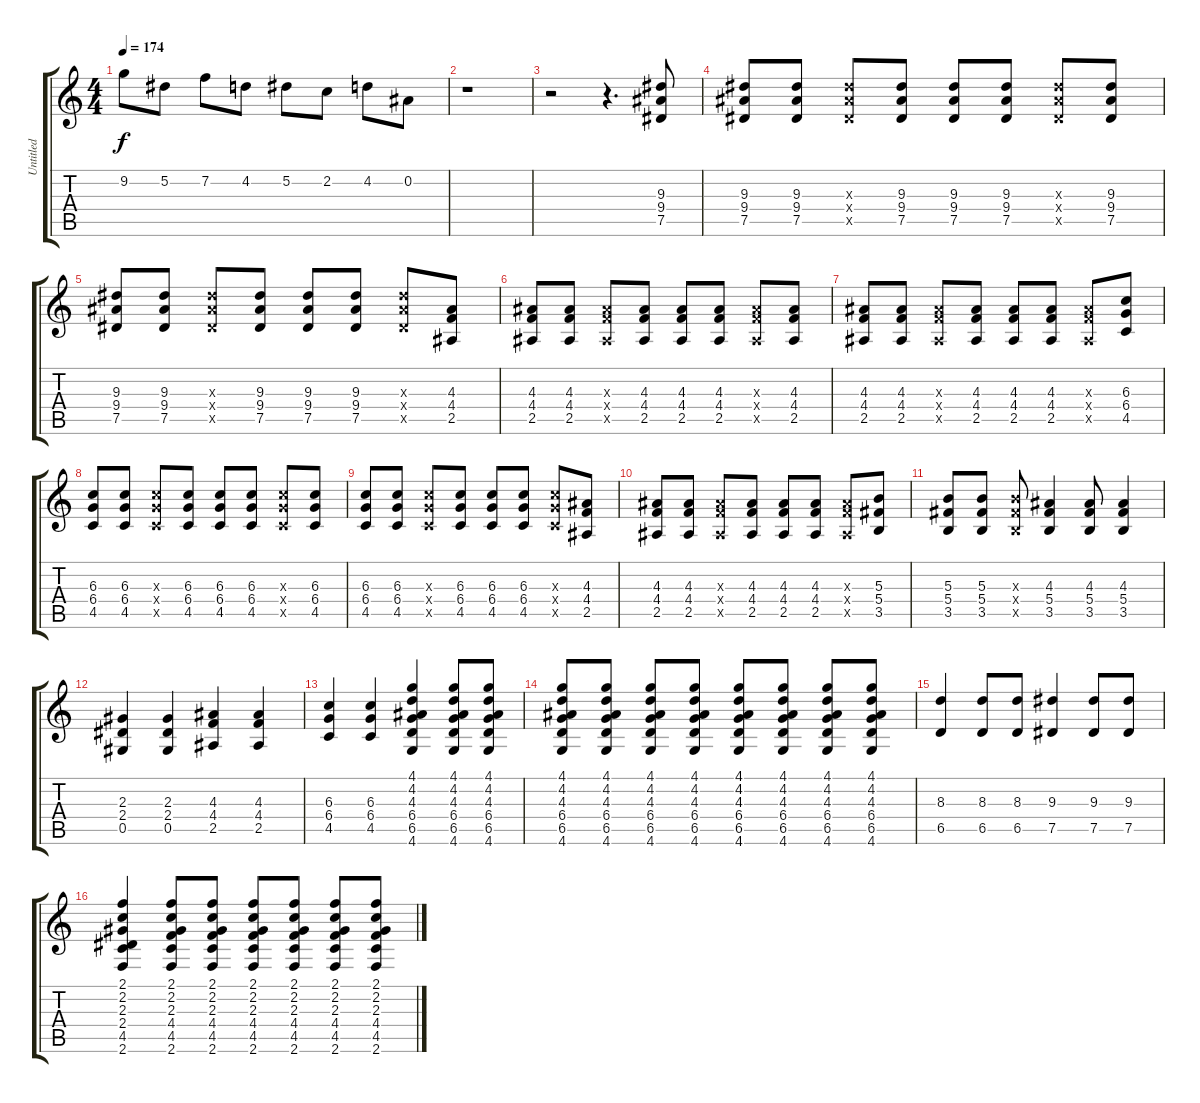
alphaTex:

\track ("Untitled" "Untitled") {instrument overdrivenguitar}
\staff {score tabs}
\tuning (Eb4 Bb3 Gb3 Db3 Ab2 Eb2) {hide}
\ts (4 4)
\tempo 174
\clef g2
\ks c
9.2.8{dy f} 5.2.8 7.2.8 4.2.8 5.2.8 2.2.8 4.2.8 0.2.8 |
r.1 |
r.2 r.4{d} (9.3 9.4 7.5).8 |
(9.3 9.4 7.5).8 (9.3 9.4 7.5).8 (9.3{x} 9.4{x} 7.5{x}).8 (9.3 9.4 7.5).8 (9.3 9.4 7.5).8 (9.3 9.4 7.5).8 (9.3{x} 9.4{x} 7.5{x}).8 (9.3 9.4 7.5).8 |
(9.3 9.4 7.5).8 (9.3 9.4 7.5).8 (9.3{x} 9.4{x} 7.5{x}).8 (9.3 9.4 7.5).8 (9.3 9.4 7.5).8 (9.3 9.4 7.5).8 (9.3{x} 9.4{x} 7.5{x}).8 (4.3 4.4 2.5).8 |
(4.3 4.4 2.5).8 (4.3 4.4 2.5).8 (4.3{x} 4.4{x} 2.5{x}).8 (4.3 4.4 2.5).8 (4.3 4.4 2.5).8 (4.3 4.4 2.5).8 (4.3{x} 4.4{x} 2.5{x}).8 (4.3 4.4 2.5).8 |
(4.3 4.4 2.5).8 (4.3 4.4 2.5).8 (4.3{x} 4.4{x} 2.5{x}).8 (4.3 4.4 2.5).8 (4.3 4.4 2.5).8 (4.3 4.4 2.5).8 (4.3{x} 4.4{x} 2.5{x}).8 (6.3 6.4 4.5).8 |
(6.3 6.4 4.5).8 (6.3 6.4 4.5).8 (6.3{x} 6.4{x} 4.5{x}).8 (6.3 6.4 4.5).8 (6.3 6.4 4.5).8 (6.3 6.4 4.5).8 (6.3{x} 6.4{x} 4.5{x}).8 (6.3 6.4 4.5).8 |
(6.3 6.4 4.5).8 (6.3 6.4 4.5).8 (6.3{x} 6.4{x} 4.5{x}).8 (6.3 6.4 4.5).8 (6.3 6.4 4.5).8 (6.3 6.4 4.5).8 (6.3{x} 6.4{x} 4.5{x}).8 (4.3 4.4 2.5).8 |
(4.3 4.4 2.5).8 (4.3 4.4 2.5).8 (4.3{x} 4.4{x} 2.5{x}).8 (4.3 4.4 2.5).8 (4.3 4.4 2.5).8 (4.3 4.4 2.5).8 (4.3{x} 4.4{x} 2.5{x}).8 (5.3 5.4 3.5).8 |
(5.3 5.4 3.5).8 (5.3 5.4 3.5).8 (5.3{x} 5.4{x} 3.5{x}).8 (4.3 5.4 3.5).4 (4.3 5.4 3.5).8 (4.3 5.4 3.5).4 |
(2.3 2.4 0.5).4 (2.3 2.4 0.5).4 (4.3 4.4 2.5).4 (4.3 4.4 2.5).4 |
(6.3 6.4 4.5).4 (6.3 6.4 4.5).4 (4.1 4.2 4.3 6.4 6.5 4.6).4 (4.1 4.2 4.3 6.4 6.5 4.6).8 (4.1 4.2 4.3 6.4 6.5 4.6).8 |
(4.1 4.2 4.3 6.4 6.5 4.6).8 (4.1 4.2 4.3 6.4 6.5 4.6).8 (4.1 4.2 4.3 6.4 6.5 4.6).8 (4.1 4.2 4.3 6.4 6.5 4.6).8 (4.1 4.2 4.3 6.4 6.5 4.6).8 (4.1 4.2 4.3 6.4 6.5 4.6).8 (4.1 4.2 4.3 6.4 6.5 4.6).8 (4.1 4.2 4.3 6.4 6.5 4.6).8 |
(8.3 6.5).4 (8.3 6.5).8 (8.3 6.5).8 (9.3 7.5).4 (9.3 7.5).8 (9.3 7.5).8 |
(2.1 2.2 2.3 2.4 4.5 2.6).4 (2.1 2.2 2.3 4.4 4.5 2.6).8 (2.1 2.2 2.3 4.4 4.5 2.6).8 (2.1 2.2 2.3 4.4 4.5 2.6).8 (2.1 2.2 2.3 4.4 4.5 2.6).8 (2.1 2.2 2.3 4.4 4.5 2.6).8 (2.1 2.2 2.3 4.4 4.5 2.6).8
